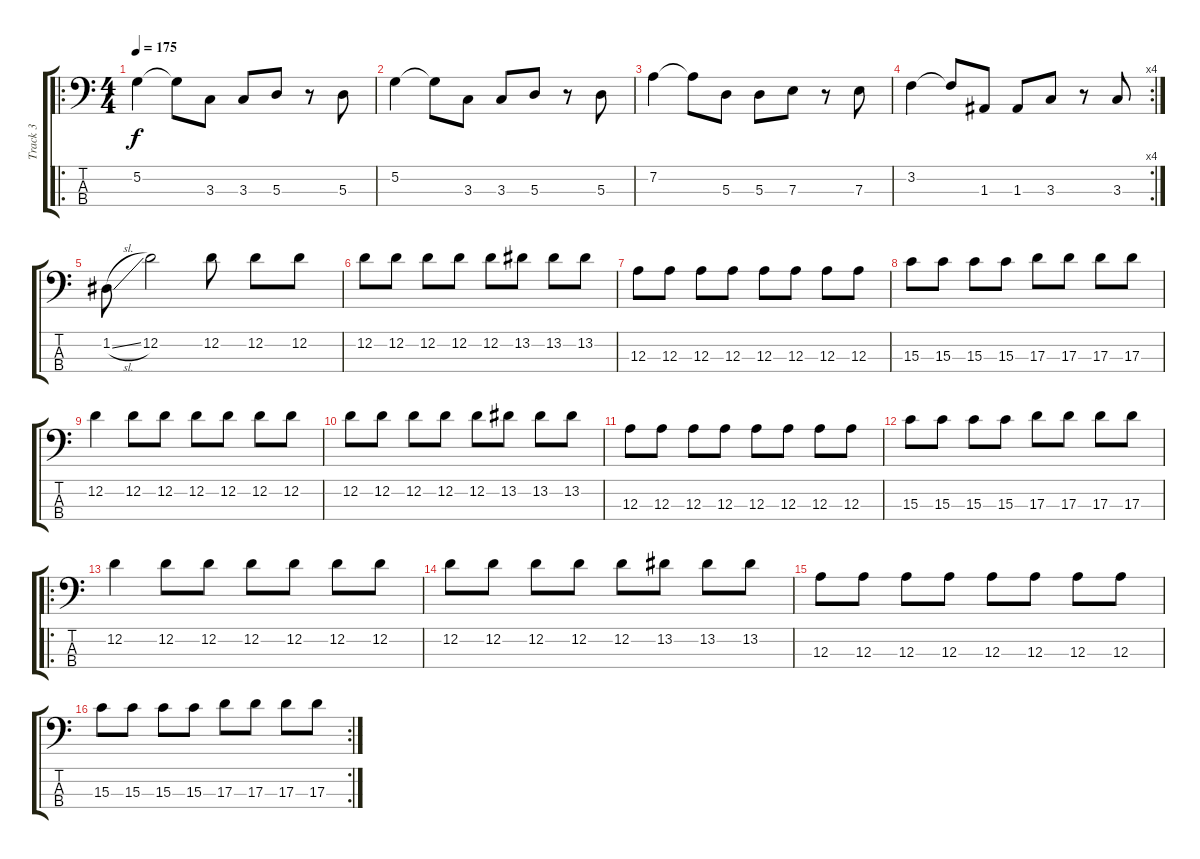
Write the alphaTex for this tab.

\track ("Track 3" "Track 3") {instrument electricbassfinger}
\staff {score tabs}
\tuning (G2 D2 A1 E1) {hide}
\ro
\ts (4 4)
\tempo 175
\clef f4
\ks c
5.2.4{dy f} 5.2{t}.8 3.3.8 3.3.8 5.3.8 r.8 5.3.8 |
5.2.4 5.2{t}.8 3.3.8 3.3.8 5.3.8 r.8 5.3.8 |
7.2.4 7.2{t}.8 5.3.8 5.3.8 7.3.8 r.8 7.3.8 |
\rc 4
3.2.4 3.2{t}.8 1.3.8 1.3.8 3.3.8 r.8 3.3.8 |
1.2{sl}.8{instrument overdrivenguitar} 12.2.2 12.2.8 12.2.8 12.2.8 |
12.2.8 12.2.8 12.2.8 12.2.8 12.2.8 13.2.8 13.2.8 13.2.8 |
12.3.8 12.3.8 12.3.8 12.3.8 12.3.8 12.3.8 12.3.8 12.3.8 |
15.3.8 15.3.8 15.3.8 15.3.8 17.3.8 17.3.8 17.3.8 17.3.8 |
12.2.4{instrument overdrivenguitar} 12.2.8 12.2.8 12.2.8 12.2.8 12.2.8 12.2.8 |
12.2.8 12.2.8 12.2.8 12.2.8 12.2.8 13.2.8 13.2.8 13.2.8 |
12.3.8 12.3.8 12.3.8 12.3.8 12.3.8 12.3.8 12.3.8 12.3.8 |
15.3.8 15.3.8 15.3.8 15.3.8 17.3.8 17.3.8 17.3.8 17.3.8 |
\ro
12.2.4{instrument overdrivenguitar} 12.2.8 12.2.8 12.2.8 12.2.8 12.2.8 12.2.8 |
12.2.8 12.2.8 12.2.8 12.2.8 12.2.8 13.2.8 13.2.8 13.2.8 |
12.3.8 12.3.8 12.3.8 12.3.8 12.3.8 12.3.8 12.3.8 12.3.8 |
\rc 2
15.3.8 15.3.8 15.3.8 15.3.8 17.3.8 17.3.8 17.3.8 17.3.8
